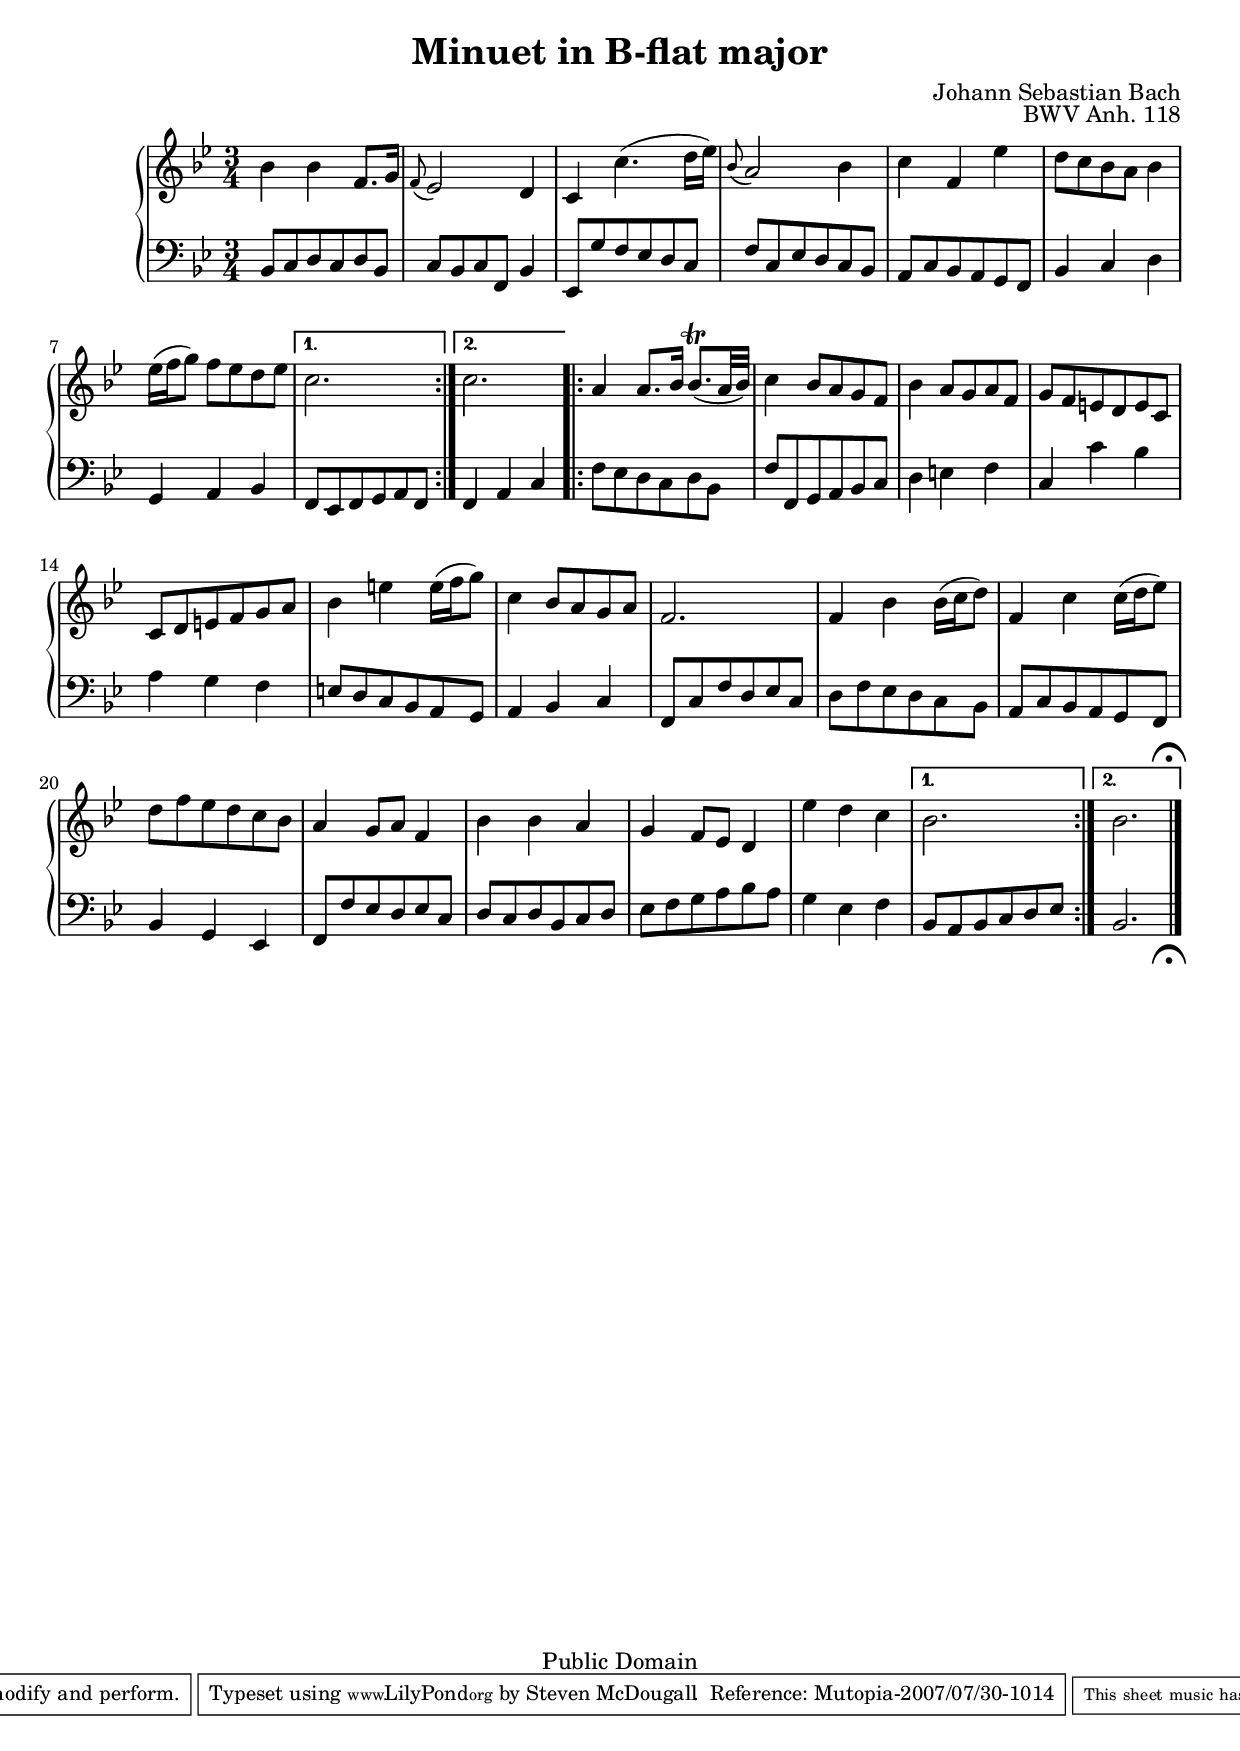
\version "2.10.25"
\include "english.ly"

\header
{
  title    	    = "Minuet in B-flat major"
  composer 	    = "Johann Sebastian Bach"
  opus     	    = "BWV Anh. 118"
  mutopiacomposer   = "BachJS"
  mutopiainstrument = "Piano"
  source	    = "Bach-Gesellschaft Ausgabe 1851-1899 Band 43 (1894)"
  sourceurl         = "http://imslp.org/wiki/Notebook_for_Anna_Magdalena_Bach_(Bach,_Johann_Sebastian)"
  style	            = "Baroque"
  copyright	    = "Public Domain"
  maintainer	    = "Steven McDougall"
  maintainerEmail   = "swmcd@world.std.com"
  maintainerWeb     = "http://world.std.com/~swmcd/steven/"
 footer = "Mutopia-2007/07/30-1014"
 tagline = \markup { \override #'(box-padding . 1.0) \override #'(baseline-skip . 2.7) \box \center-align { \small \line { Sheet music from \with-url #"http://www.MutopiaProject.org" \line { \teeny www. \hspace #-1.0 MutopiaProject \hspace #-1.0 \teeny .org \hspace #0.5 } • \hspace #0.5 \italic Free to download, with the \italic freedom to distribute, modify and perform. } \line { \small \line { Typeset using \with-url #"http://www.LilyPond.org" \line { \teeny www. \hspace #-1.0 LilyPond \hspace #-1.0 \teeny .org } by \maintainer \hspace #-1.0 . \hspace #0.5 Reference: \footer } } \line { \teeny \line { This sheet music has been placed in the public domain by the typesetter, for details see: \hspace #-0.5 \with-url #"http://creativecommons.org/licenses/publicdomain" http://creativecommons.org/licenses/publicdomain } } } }
}


upper = \relative c''
{
  \clef treble 
  \key bf \major
  \time 3/4

  \repeat volta 2
  {
    bf4 bf f8. g16            	    | % 1
    \appoggiatura f8 ef2 d4   	    | % 2
    c4 c'4.( d16 ef)          	    | % 3
    \appoggiatura  bf8 a2 bf4 	    | % 4
    c4 f, ef'                 	    | % 5
    d8 c bf a bf4             	    | % 6
    ef16( f g8) f ef d ef     	    | % 7
  }

  \alternative
  {
    {
      c2.                     	    | % 8
    }

    {
      c2.                     	    | % 9 
    }
  }

  \repeat volta 2
  {
    a4 a8. bf16 bf8.\trill( a32 bf) | % 10
    c4 bf8 a g f                    | % 11
    bf4 a8 g a f                    | % 12
    g8 f e d e c                    | % 13
    c8 d e f g a                    | % 14
    bf4 e e16( f g8)                | % 15
    c,4 bf8 a g a                   | % 16
    f2.                             | % 17
    f4 bf bf16( c d8)               | % 18
    f,4 c' c16( d ef8)              | % 19
    d8 f ef d c bf                  | % 20 
    a4 g8 a f4                      | % 21
    bf4 bf a                        | % 22
    g4 f8 ef d4                     | % 23
    ef'4 d c                        | % 24
  }

  \alternative
  {
    {
      bf2.                          | % 25
    }

    {
      bf2. \bar "|."                | % 26
    }
  }

  \override Score.RehearsalMark #'break-visibility = #begin-of-line-invisible
  \override Score.RehearsalMark #'extra-offset = #'( -0.6 . 0.0 )
  \mark \markup { \musicglyph #"scripts.ufermata" }
}

lower = \relative f
{
  \clef bass
  \key bf \major
  \time 3/4
  
  \repeat volta 2
  {
    bf,8 c d c d bf    | % 1
    c bf c f, bf4      | % 2
    ef,8 g' f ef d c   | % 3 
    f8 c ef d c bf     | % 4
    a8 c bf a g f      | % 5
    bf4 c d            | % 6
    g,4 a bf           | % 7
  }

  \alternative
  {
    {
      f8 ef f g a f    | % 8
    }

    {
      f4 a c           | % 9
    }
  }

  \repeat volta 2
  {
    f8 ef d c d bf     | % 10
    f'8 f, g a bf c    | % 11
    d4 e f             | % 12
    c4 c' bf           | % 13
    a4 g f             | % 14
    e8 d c bf a g      | % 15
    a4 bf c            | % 16
    f,8 c' f d ef c    | % 17
    d8 f ef d c bf     | % 18
    a8 c bf a g f      | % 19
    bf4 g ef           | % 20
    f8 f' ef d ef c    | % 21
    d8 c d bf c d      | % 22
    ef8 f g a bf a     | % 23
    g4 ef f            | % 24
  }

  \alternative
  {
    {
      bf,8 a bf c d ef | % 25
    }

    {
      bf2. \bar "|."   | % 26
    }
  }

  \override Staff.RehearsalMark #'direction = #-1
  \override Score.RehearsalMark #'extra-offset = #'( -0.6 . 0.0 )
  \mark \markup { \musicglyph #"scripts.dfermata" }
}

\score 
{
  \new PianoStaff
  <<
    \new Staff = upper \upper
    \new Staff = lower \lower
  >>
  
  \layout
  {
    \context 
    {
      \Score
      \remove "Mark_engraver"
    }
    \context 
    {
      \Staff
      \consists "Mark_engraver"
    }
  } 

  \midi   { }
}
